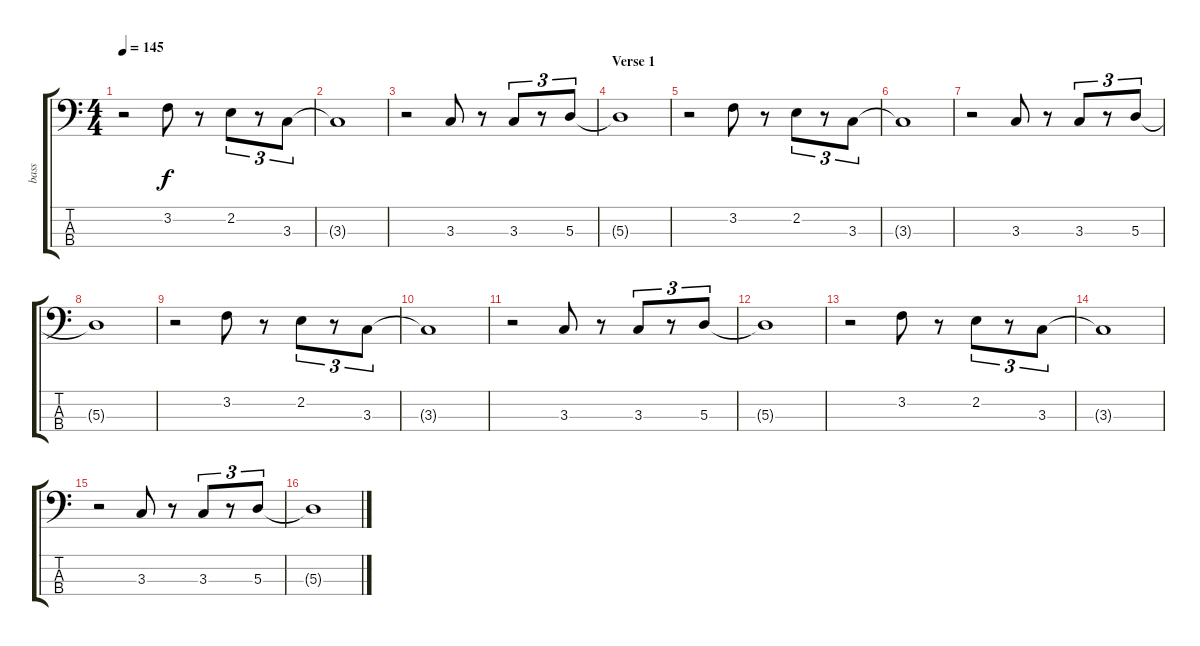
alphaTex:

\track ("bass" "bass") {instrument electricbassfinger}
\staff {score tabs}
\tuning (G2 D2 A1 E1) {hide}
\ts (4 4)
\tempo 145
\clef f4
\ks c
r.2{dy f} 3.2.8 r.8 2.2.8{tu (3 2)} r.8{tu (3 2)} 3.3.8{tu (3 2)} |
3.3{t}.1 |
r.2 3.3.8 r.8 3.3.8{tu (3 2)} r.8{tu (3 2)} 5.3.8{tu (3 2)} |
\section ("" "Verse 1")
5.3{t}.1 |
r.2 3.2.8 r.8 2.2.8{tu (3 2)} r.8{tu (3 2)} 3.3.8{tu (3 2)} |
3.3{t}.1 |
r.2 3.3.8 r.8 3.3.8{tu (3 2)} r.8{tu (3 2)} 5.3.8{tu (3 2)} |
5.3{t}.1 |
r.2 3.2.8 r.8 2.2.8{tu (3 2)} r.8{tu (3 2)} 3.3.8{tu (3 2)} |
3.3{t}.1 |
r.2 3.3.8 r.8 3.3.8{tu (3 2)} r.8{tu (3 2)} 5.3.8{tu (3 2)} |
5.3{t}.1 |
r.2 3.2.8 r.8 2.2.8{tu (3 2)} r.8{tu (3 2)} 3.3.8{tu (3 2)} |
3.3{t}.1 |
r.2 3.3.8 r.8 3.3.8{tu (3 2)} r.8{tu (3 2)} 5.3.8{tu (3 2)} |
5.3{t}.1
